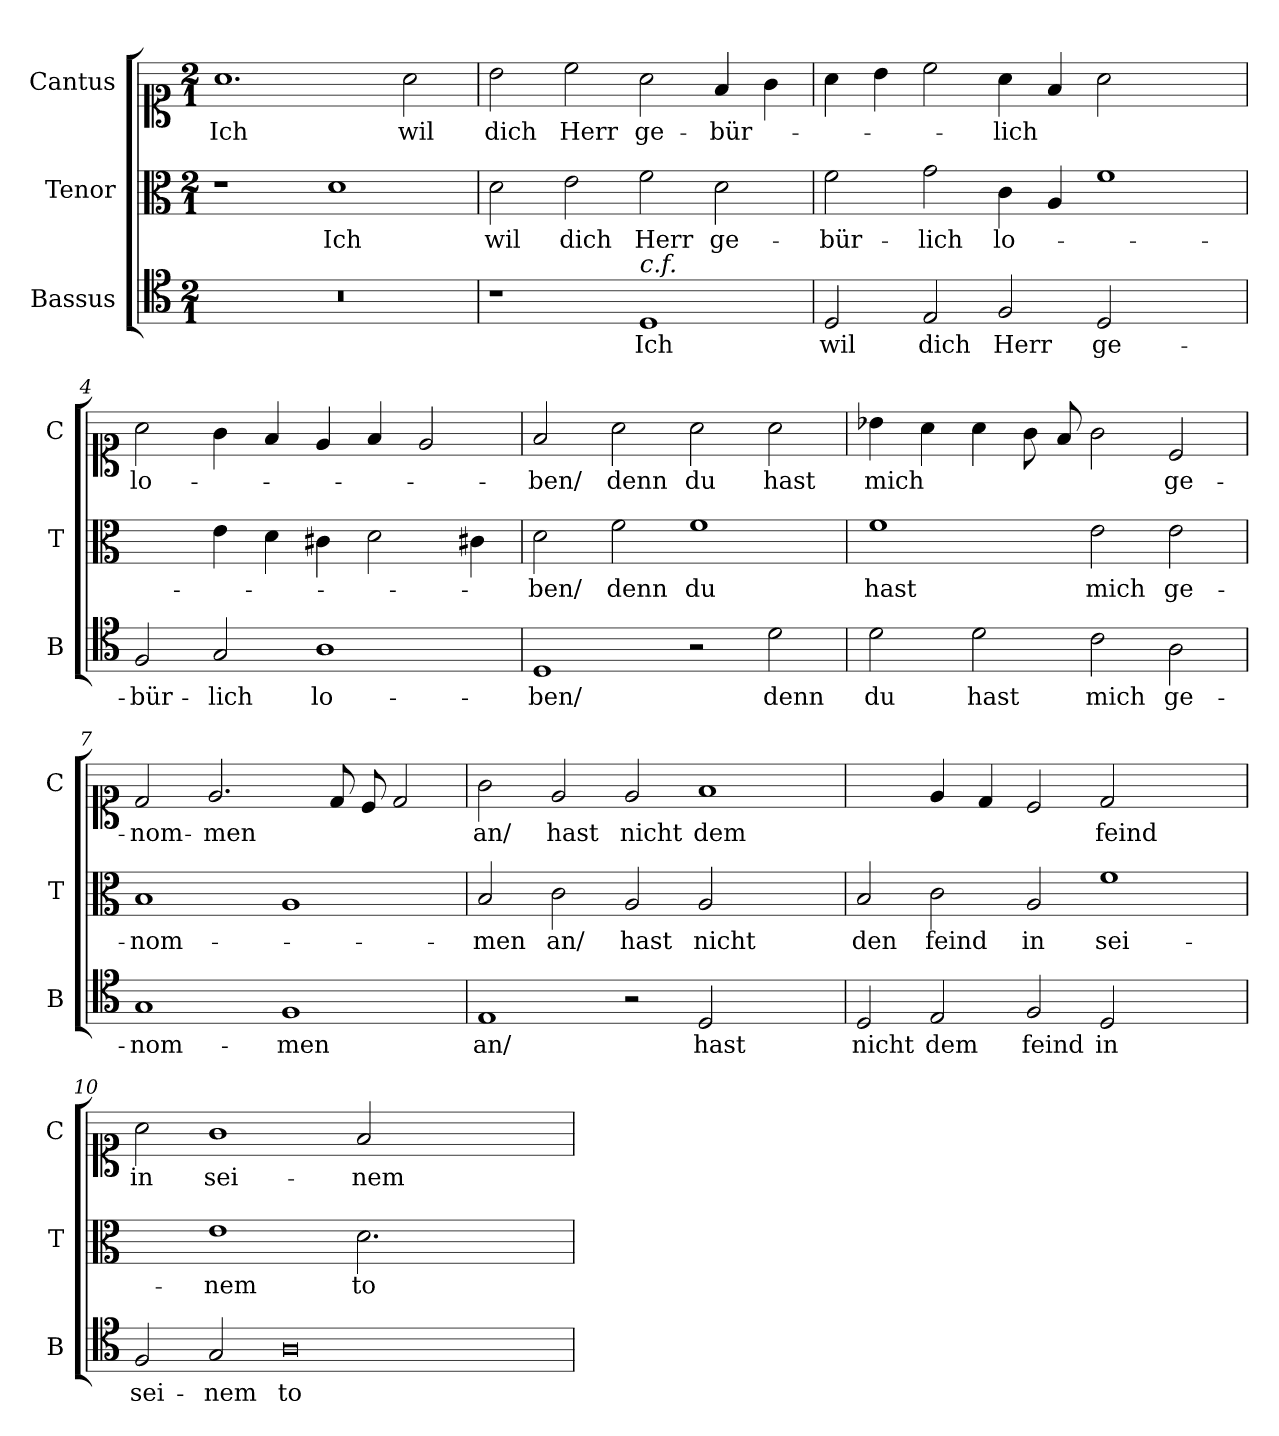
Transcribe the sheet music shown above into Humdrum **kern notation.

**kern	**text	**kern	**text	**kern	**text
*part3	*part3	*part2	*part2	*part1	*part1
*staff3	*staff3	*staff2	*staff2	*staff1	*staff1
*I"Bassus	*	*I"Tenor	*	*I"Cantus	*
*I'B	*	*I'T	*	*I'C	*
*clefC4	*	*clefC3	*	*clefC1	*
*k[]	*	*k[]	*	*k[]	*
*D:dor	*	*D:dor	*	*D:dor	*
*M2/1	*	*M2/1	*	*M2/1	*
*MM180	*	*MM180	*	*MM180	*
=1	=1	=1	=1	=1	=1
0r	.	1r	.	1.a	Ich
.	.	1d	Ich	.	.
.	.	.	.	2a	wil
=2	=2	=2	=2	=2	=2
1r	.	2d	wil	2b	dich
.	.	2e	dich	2cc	Herr
!LO:TX:a:i:t=c.f.	!	!	!	!	!
1D	Ich	2f	Herr	2a	ge-
.	.	2d	ge-	4f	-bür-
.	.	.	.	4g	.
=3	=3	=3	=3	=3	=3
2D	wil	2f	-bür-	4a	.
.	.	.	.	4b	.
2E	dich	2g	-lich	2cc	.
2F	Herr	4c	lo-	4a	-lich
.	.	4A	.	4f	.
2D	ge-	1f	.	2a	.
2ryy	.	.	.	2ryy	.
=4	=4	=4	=4	=4	=4
2F	-bür-	2ryy	.	2a	lo-
2G	-lich	4e	.	4g	.
.	.	4d	.	4f	.
1A	lo-	4c#X	.	4e	.
.	.	2d	.	4f	.
.	.	.	.	2e	.
.	.	4c#X	.	.	.
=5	=5	=5	=5	=5	=5
1D	-ben/	2d	-ben/	2f	-ben/
.	.	2f	denn	2a	denn
2r	.	1f	du	2a	du
2d	denn	.	.	2a	hast
=6	=6	=6	=6	=6	=6
2d	du	1f	hast	4b-X	mich
.	.	.	.	4a	.
2d	hast	.	.	4a	.
.	.	.	.	8g	.
.	.	.	.	8f	.
2c	mich	2e	mich	2g	.
2A	ge-	2e	ge-	2c	ge-
=7	=7	=7	=7	=7	=7
1G	-nom-	1B	-nom-	2d	-nom-
.	.	.	.	2.e	-men
1F	-men	1A	.	.	.
.	.	.	.	8d	.
.	.	.	.	8c	.
.	.	.	.	2d	.
=8	=8	=8	=8	=8	=8
1E	an/	2B	-men	2g	an/
.	.	2c	an/	2e	hast
2r	.	2A	hast	2e	nicht
2D	hast	2A	nicht	1f	dem
2ryy	.	2ryy	.	.	.
=9	=9	=9	=9	=9	=9
2D	nicht	2B	den	2ryy	.
2E	dem	2c	feind	4e	.
.	.	.	.	4d	.
2F	feind	2A	in	2c	.
2D	in	1f	sei-	2d	feind
2ryy	.	.	.	2ryy	.
=10	=10	=10	=10	=10	=10
2F	sei-	2ryy	.	2a	in
2G	-nem	1e	-nem	1g	sei-
0A	to-	.	.	.	.
.	.	2.d	to-	2f	-nem
.	.	.	.	1ryy	.
.	.	2.ryy	.	.	.
=	=	=	=	=	=
*-	*-	*-	*-	*-	*-
